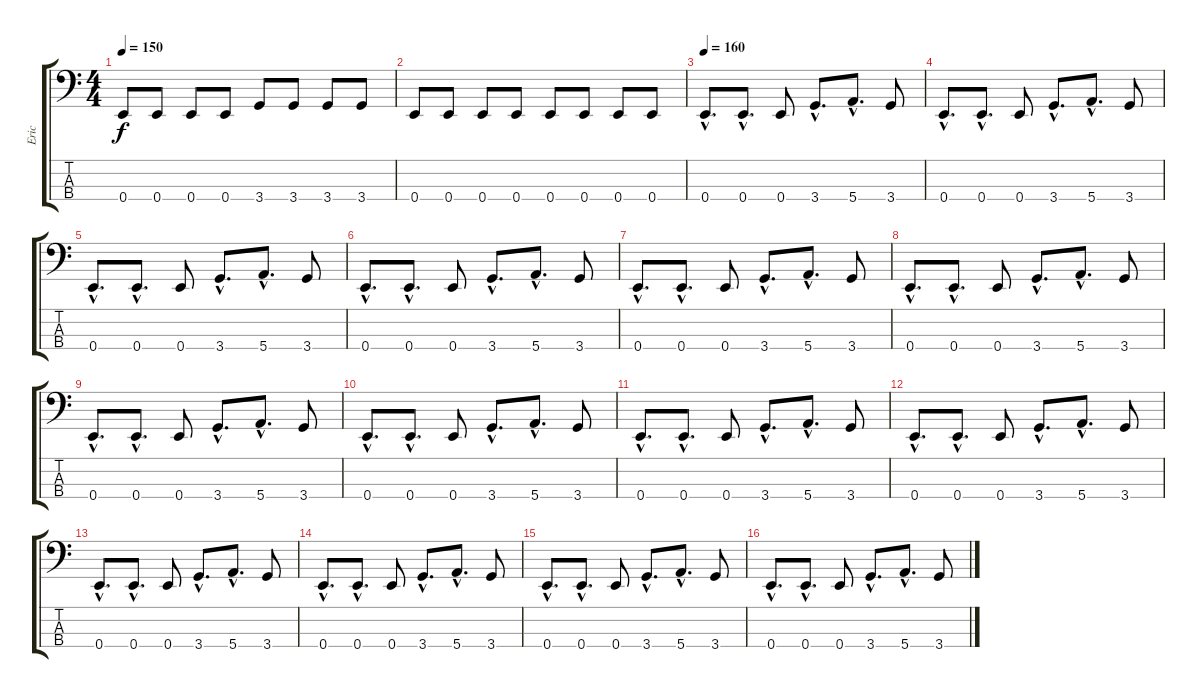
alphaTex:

\track ("Eric" "Eric") {instrument slapbass2}
\staff {score tabs}
\tuning (G2 D2 A1 E1) {hide}
\ts (4 4)
\tempo 150
\clef f4
\ks c
0.4.8{dy f} 0.4.8 0.4.8 0.4.8 3.4.8 3.4.8 3.4.8 3.4.8 |
0.4.8 0.4.8 0.4.8 0.4.8 0.4.8 0.4.8 0.4.8 0.4.8 |
\tempo 160
0.4{hac}.8{d} 0.4{hac}.8{d} 0.4.8 3.4{hac}.8{d} 5.4{hac}.8{d} 3.4.8 |
0.4{hac}.8{d} 0.4{hac}.8{d} 0.4.8 3.4{hac}.8{d} 5.4{hac}.8{d} 3.4.8 |
0.4{hac}.8{d} 0.4{hac}.8{d} 0.4.8 3.4{hac}.8{d} 5.4{hac}.8{d} 3.4.8 |
0.4{hac}.8{d} 0.4{hac}.8{d} 0.4.8 3.4{hac}.8{d} 5.4{hac}.8{d} 3.4.8 |
0.4{hac}.8{d} 0.4{hac}.8{d} 0.4.8 3.4{hac}.8{d} 5.4{hac}.8{d} 3.4.8 |
0.4{hac}.8{d} 0.4{hac}.8{d} 0.4.8 3.4{hac}.8{d} 5.4{hac}.8{d} 3.4.8 |
0.4{hac}.8{d} 0.4{hac}.8{d} 0.4.8 3.4{hac}.8{d} 5.4{hac}.8{d} 3.4.8 |
0.4{hac}.8{d} 0.4{hac}.8{d} 0.4.8 3.4{hac}.8{d} 5.4{hac}.8{d} 3.4.8 |
0.4{hac}.8{d} 0.4{hac}.8{d} 0.4.8 3.4{hac}.8{d} 5.4{hac}.8{d} 3.4.8 |
0.4{hac}.8{d} 0.4{hac}.8{d} 0.4.8 3.4{hac}.8{d} 5.4{hac}.8{d} 3.4.8 |
0.4{hac}.8{d} 0.4{hac}.8{d} 0.4.8 3.4{hac}.8{d} 5.4{hac}.8{d} 3.4.8 |
0.4{hac}.8{d} 0.4{hac}.8{d} 0.4.8 3.4{hac}.8{d} 5.4{hac}.8{d} 3.4.8 |
0.4{hac}.8{d} 0.4{hac}.8{d} 0.4.8 3.4{hac}.8{d} 5.4{hac}.8{d} 3.4.8 |
0.4{hac}.8{d} 0.4{hac}.8{d} 0.4.8 3.4{hac}.8{d} 5.4{hac}.8{d} 3.4.8
